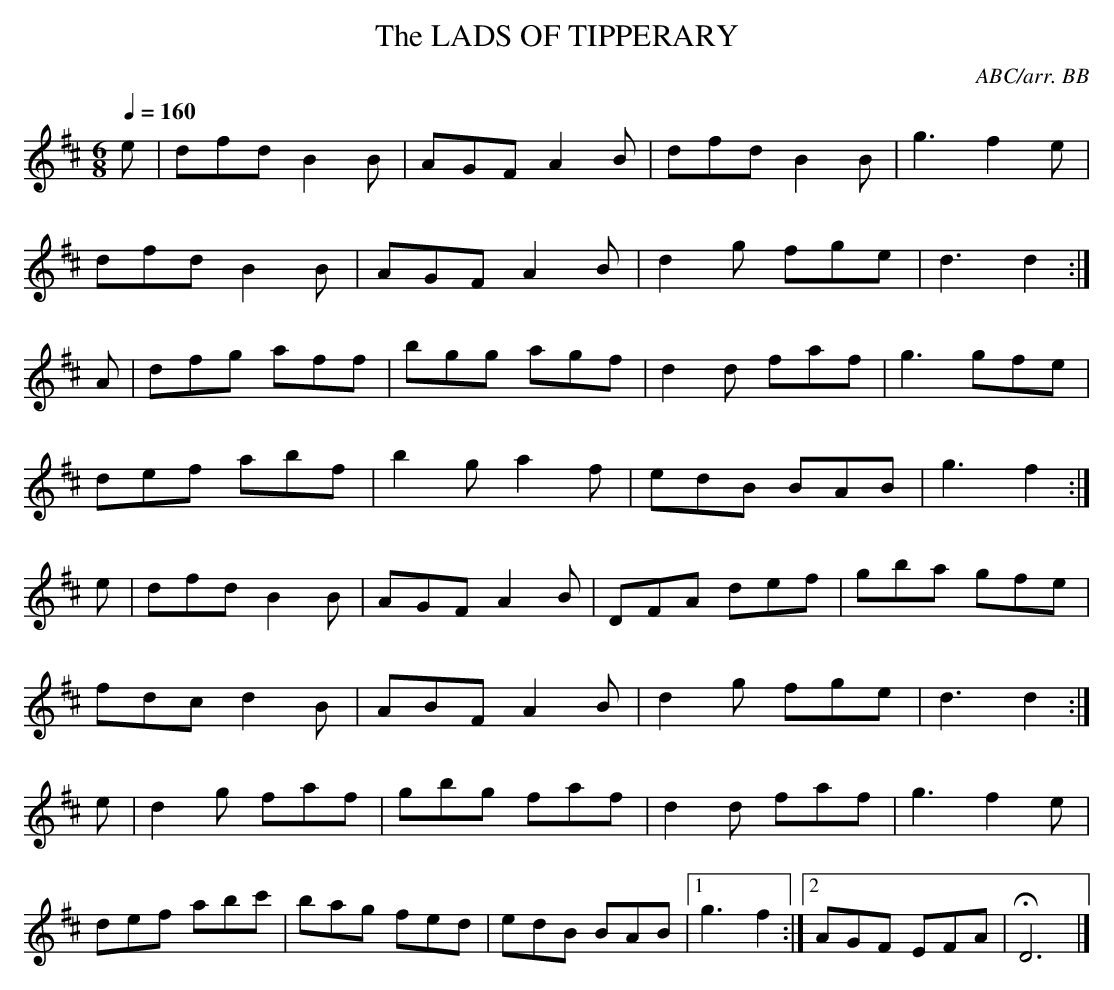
X:1
T:LADS OF TIPPERARY, The
C:ABC/arr. BB
Q:1/4=160
M:6/8
L:1/8
K:D
e|dfd B2B|AGF A2B|dfd B2B|g3 f2e|
dfd B2B|AGF A2B|d2g fge|d3 d2 :|
A|dfg aff|bgg agf|d2d faf|g3 gfe |
def abf|b2g a2f|edB BAB|g3 f2 :|
e|dfd B2B|AGF A2B|DFA def|gba gfe |
fdc d2B|ABF A2B|d2g fge|d3 d2 :|
e|d2g faf|gbg faf|d2d faf|g3f2e |
def abc'|bag fed|edB BAB|1 g3 f2 :|\
[2 AGF EFA|HD6|]
